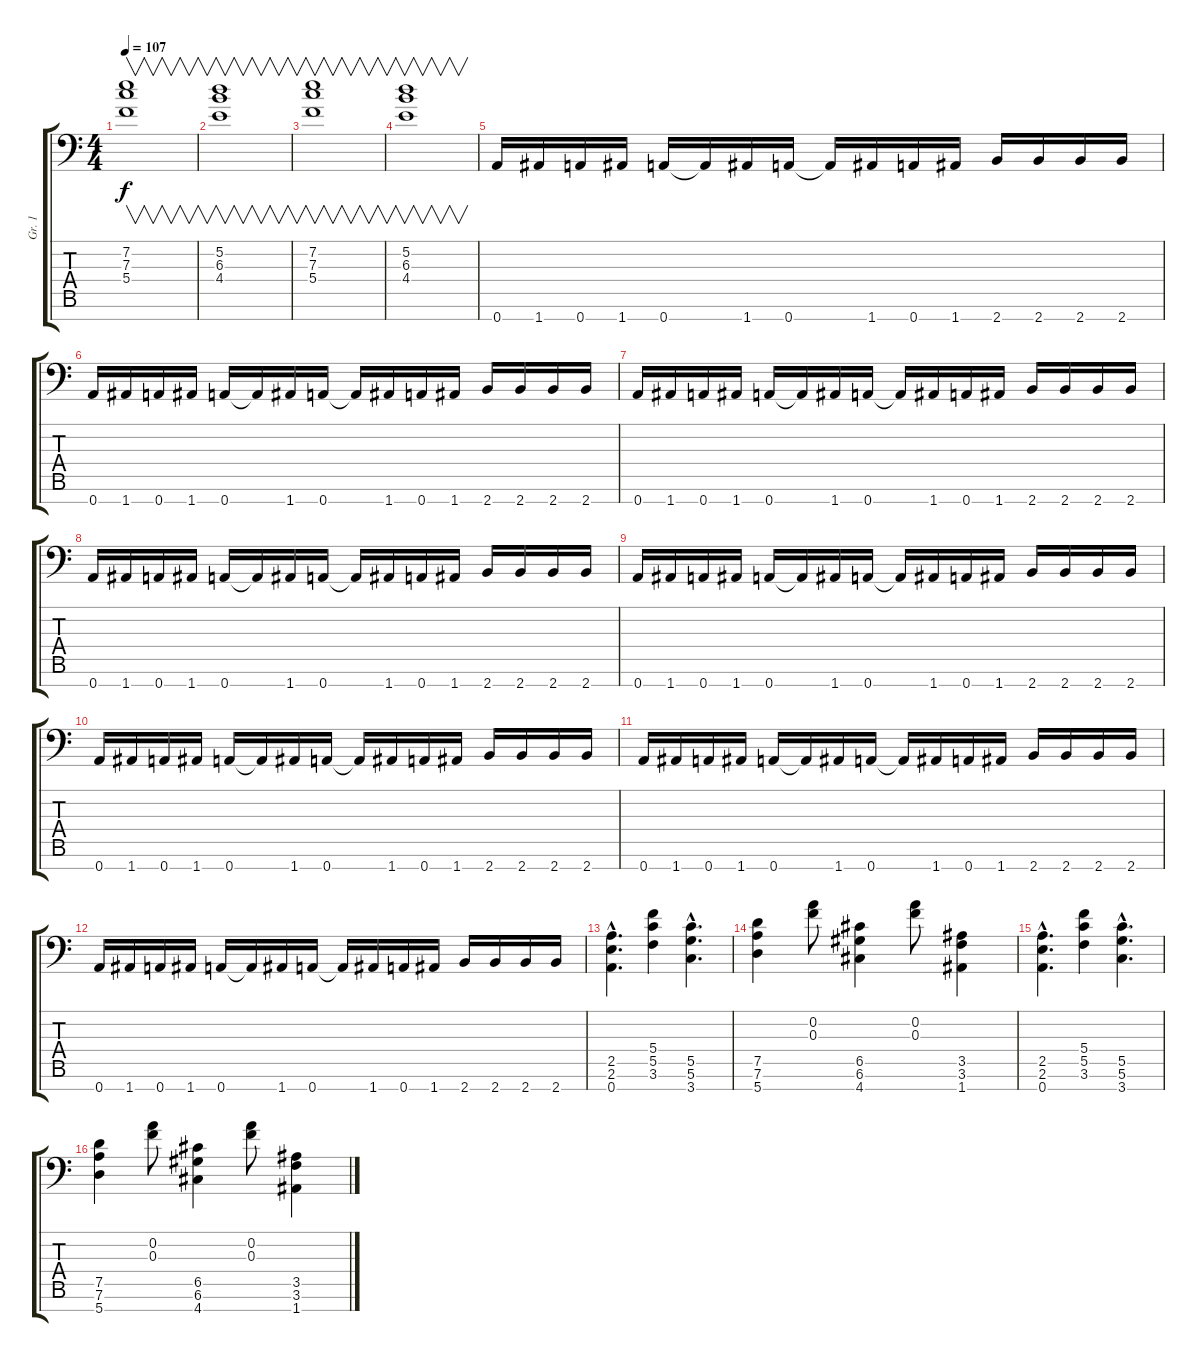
\track ("Gr. 1" "Gr. 1") {instrument overdrivenguitar}
\staff {score tabs}
\tuning (D4 A3 F3 C3 G2 D2 A1) {hide}
\ts (4 4)
\tempo 107
\clef f4
\ks c
(7.2 7.3 5.4).1{v dy f} |
(5.2 6.3 4.4).1{v} |
(7.2 7.3 5.4).1{v} |
(5.2 6.3 4.4).1{v} |
0.7.16{volume 16 instrument overdrivenguitar} 1.7.16 0.7.16 1.7.16 0.7.16 0.7{t}.16 1.7.16 0.7.16 0.7{t}.16 1.7.16 0.7.16 1.7.16 2.7.16 2.7.16 2.7.16 2.7.16 |
0.7.16 1.7.16 0.7.16 1.7.16 0.7.16 0.7{t}.16 1.7.16 0.7.16 0.7{t}.16 1.7.16 0.7.16 1.7.16 2.7.16 2.7.16 2.7.16 2.7.16 |
0.7.16 1.7.16 0.7.16 1.7.16 0.7.16 0.7{t}.16 1.7.16 0.7.16 0.7{t}.16 1.7.16 0.7.16 1.7.16 2.7.16 2.7.16 2.7.16 2.7.16 |
0.7.16 1.7.16 0.7.16 1.7.16 0.7.16 0.7{t}.16 1.7.16 0.7.16 0.7{t}.16 1.7.16 0.7.16 1.7.16 2.7.16 2.7.16 2.7.16 2.7.16 |
0.7.16 1.7.16 0.7.16 1.7.16 0.7.16 0.7{t}.16 1.7.16 0.7.16 0.7{t}.16 1.7.16 0.7.16 1.7.16 2.7.16 2.7.16 2.7.16 2.7.16 |
0.7.16 1.7.16 0.7.16 1.7.16 0.7.16 0.7{t}.16 1.7.16 0.7.16 0.7{t}.16 1.7.16 0.7.16 1.7.16 2.7.16 2.7.16 2.7.16 2.7.16 |
0.7.16 1.7.16 0.7.16 1.7.16 0.7.16 0.7{t}.16 1.7.16 0.7.16 0.7{t}.16 1.7.16 0.7.16 1.7.16 2.7.16 2.7.16 2.7.16 2.7.16 |
0.7.16 1.7.16 0.7.16 1.7.16 0.7.16 0.7{t}.16 1.7.16 0.7.16 0.7{t}.16 1.7.16 0.7.16 1.7.16 2.7.16 2.7.16 2.7.16 2.7.16 |
(2.5{hac} 2.6{hac} 0.7{hac}).4{d} (5.4 5.5 3.6).4 (5.5{hac} 5.6{hac} 3.7{hac}).4{d} |
(7.5 7.6 5.7).4 (0.2 0.3).8 (6.5 6.6 4.7).4 (0.2 0.3).8 (3.5 3.6 1.7).4 |
(2.5{hac} 2.6{hac} 0.7{hac}).4{d} (5.4 5.5 3.6).4 (5.5{hac} 5.6{hac} 3.7{hac}).4{d} |
(7.5 7.6 5.7).4 (0.2 0.3).8 (6.5 6.6 4.7).4 (0.2 0.3).8 (3.5 3.6 1.7).4
